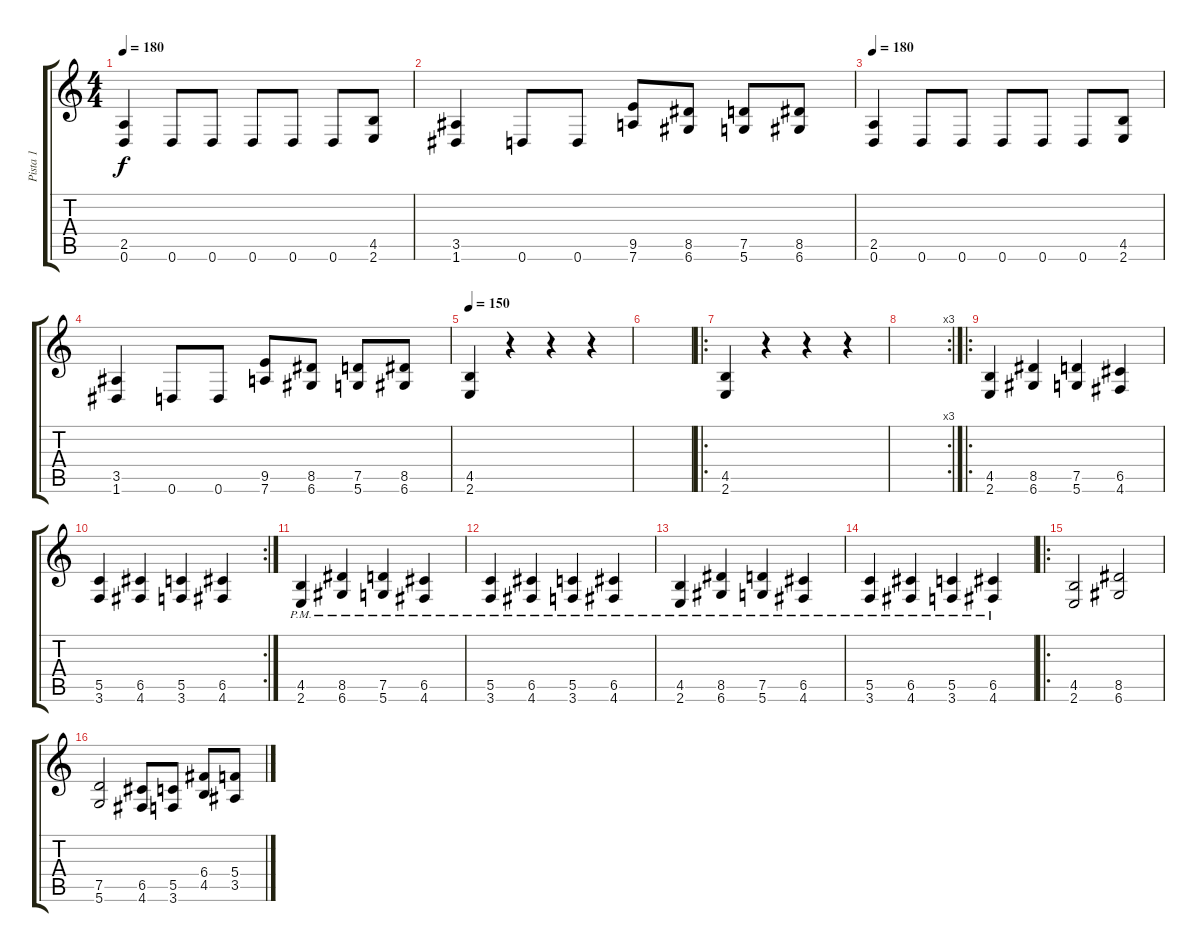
\track ("Pista 1" "Pista 1") {instrument distortionguitar}
\staff {score tabs}
\tuning (D4 A3 F3 C3 G2 D2) {hide}
\ts (4 4)
\tempo 180
\clef g2
\ks c
(2.5 0.6).4{dy f} 0.6.8 0.6.8 0.6.8 0.6.8 0.6.8 (4.5 2.6).8 |
(3.5 1.6).4 0.6.8 0.6.8 (9.5 7.6).8 (8.5 6.6).8 (7.5 5.6).8 (8.5 6.6).8 |
\tempo 180
(2.5 0.6).4 0.6.8 0.6.8 0.6.8 0.6.8 0.6.8 (4.5 2.6).8 |
(3.5 1.6).4 0.6.8 0.6.8 (9.5 7.6).8 (8.5 6.6).8 (7.5 5.6).8 (8.5 6.6).8 |
\tempo 150
(4.5 2.6).4 r.4 r.4 r.4 |
|
\ro
(4.5 2.6).4 r.4 r.4 r.4 |
\rc 3
|
\ro
(4.5 2.6).4 (8.5 6.6).4 (7.5 5.6).4 (6.5 4.6).4 |
\rc 2
(5.5 3.6).4 (6.5 4.6).4 (5.5 3.6).4 (6.5 4.6).4 |
(4.5{pm} 2.6{pm}).4 (8.5{pm} 6.6{pm}).4 (7.5{pm} 5.6{pm}).4 (6.5{pm} 4.6{pm}).4 |
(5.5{pm} 3.6{pm}).4 (6.5{pm} 4.6{pm}).4 (5.5{pm} 3.6{pm}).4 (6.5{pm} 4.6{pm}).4 |
(4.5{pm} 2.6{pm}).4 (8.5{pm} 6.6{pm}).4 (7.5{pm} 5.6{pm}).4 (6.5{pm} 4.6{pm}).4 |
(5.5{pm} 3.6{pm}).4 (6.5{pm} 4.6{pm}).4 (5.5{pm} 3.6{pm}).4 (6.5{pm} 4.6{pm}).4 |
\ro
(4.5 2.6).2 (8.5 6.6).2 |
(7.5 5.6).2 (6.5 4.6).8 (5.5 3.6).8 (6.4 4.5).8 (5.4 3.5).8
